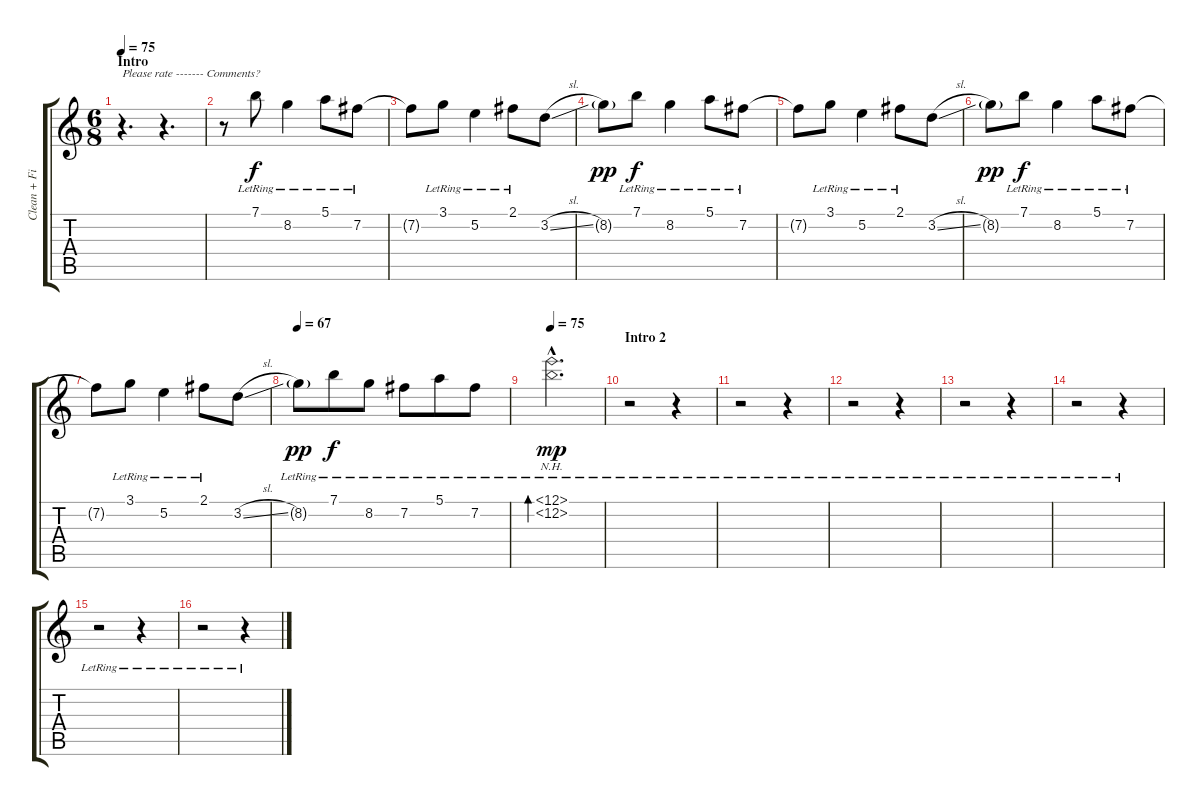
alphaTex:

\track ("Clean + Fills" "Clean + Fi") {instrument electricguitarjazz}
\staff {score tabs}
\tuning (E4 B3 G3 D3 A2 E2) {hide}
\ts (6 8)
\section ("" "Intro")
\tempo 75
\clef g2
\ks c
r.4{d txt "Please rate ------- Comments?" dy f instrument electricguitarjazz} r.4{d} |
r.8 7.1{lr}.8 8.2{lr}.4 5.1{lr}.8 7.2{lr}.8 |
7.2{t}.8 3.1{lr}.8 5.2{lr}.4 2.1{lr}.8 3.2{sl}.8 |
8.2{g}.8{dy pp} 7.1{lr}.8{dy f} 8.2{lr}.4 5.1{lr}.8 7.2{lr}.8 |
7.2{t}.8 3.1{lr}.8 5.2{lr}.4 2.1{lr}.8 3.2{sl}.8 |
8.2{g}.8{dy pp} 7.1{lr}.8{dy f} 8.2{lr}.4 5.1{lr}.8 7.2{lr}.8 |
7.2{t}.8 3.1{lr}.8 5.2{lr}.4 2.1{lr}.8 3.2{sl}.8 |
\tempo 67
8.2{g lr}.8{dy pp} 7.1{lr}.8{dy f} 8.2{lr}.8 7.2{lr}.8 5.1{lr}.8 7.2{lr}.8 |
\tempo 75
(12.1{nh hac lr} 12.2{nh hac lr}).2{d bd 240 dy mp} |
\section ("" "Intro 2")
r.2 r.4 |
r.2 r.4 |
r.2 r.4 |
r.2 r.4 |
r.2 r.4 |
r.2 r.4 |
r.2 r.4
